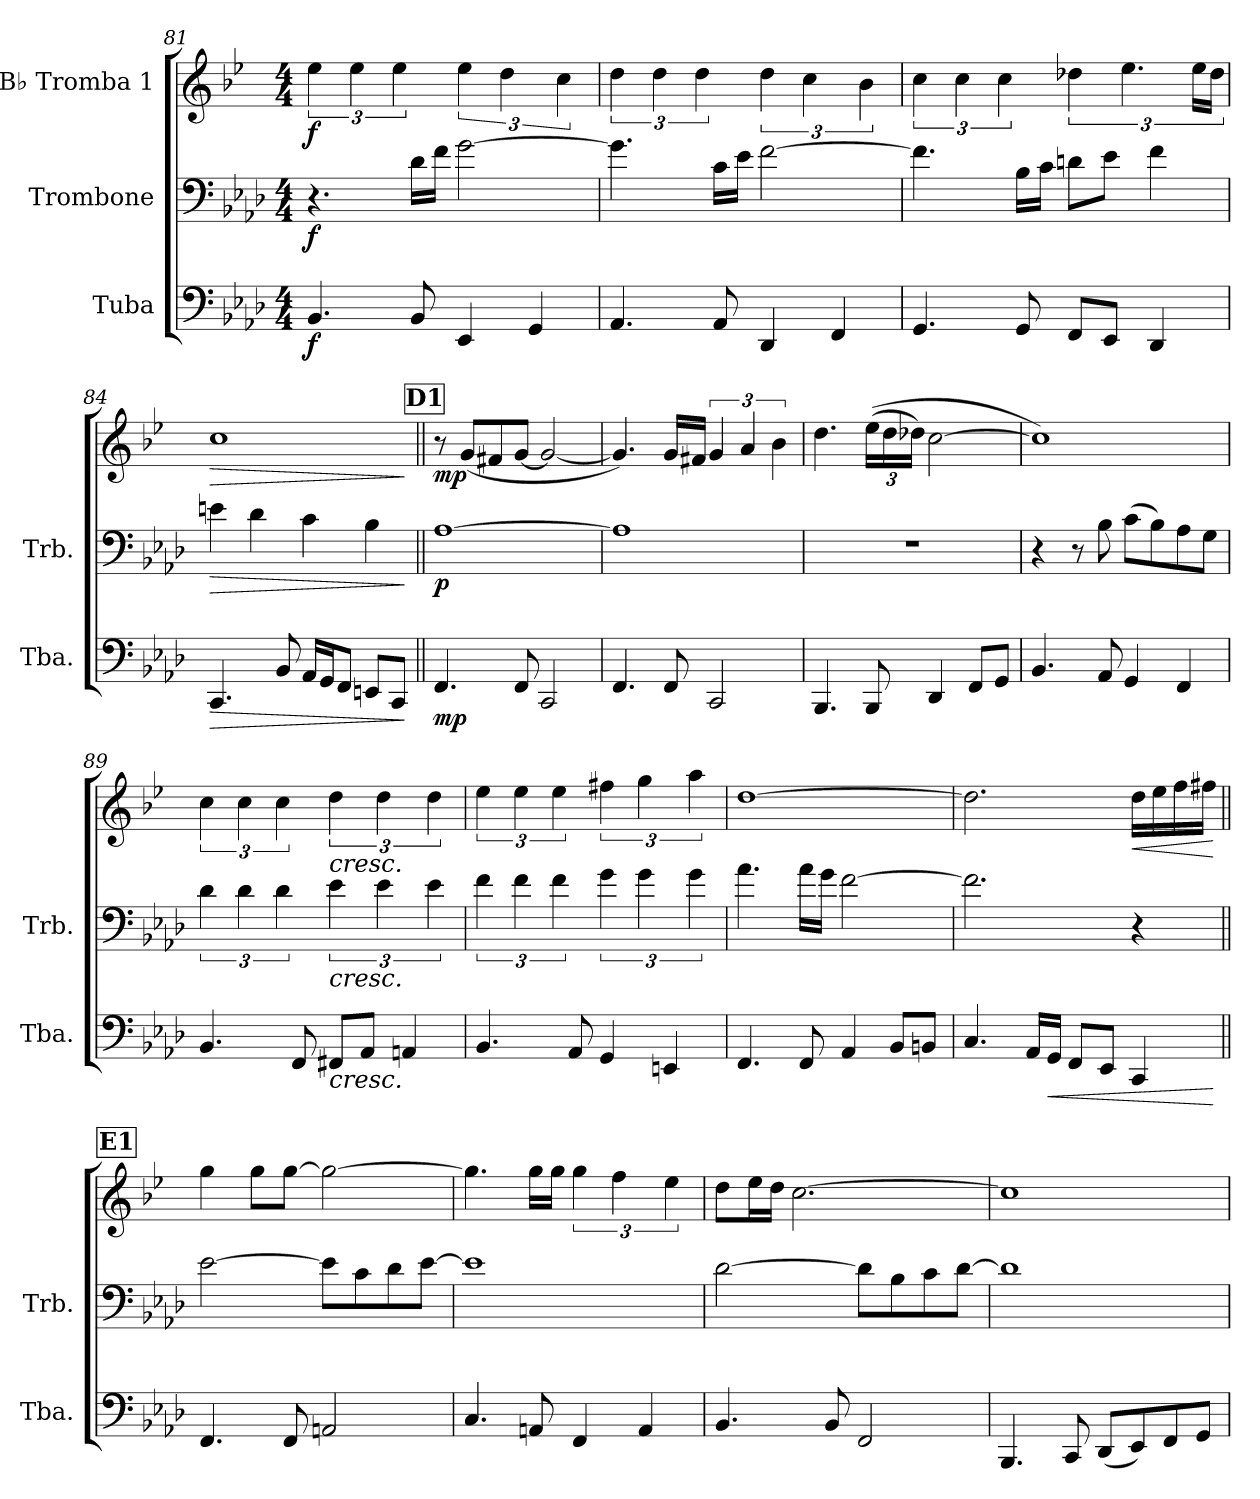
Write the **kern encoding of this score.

**kern	**dynam	**kern	**dynam	**kern	**dynam
*part3	*part3	*part2	*part2	*part1	*part1
*staff3	*staff3	*staff2	*staff2	*staff1	*staff1
*I"Tuba	*	*I"Trombone	*	*I"B♭ Tromba 1	*
*I'Tba.	*	*I'Trb.	*	*	*
*clefF4	*	*clefF4	*	*clefG2	*
*	*	*	*	*ITrd1c2	*
*k[b-e-a-d-]	*	*k[b-e-a-d-]	*	*k[b-e-a-d-]	*
*M4/4	*	*M4/4	*	*M4/4	*
=81	=81	=81	=81	=81	=81
!	!LO:DY:b	!	!LO:DY:b	!	!LO:DY:b
4.BB-/	f	4.r	f	6dd-\	f
.	.	.	.	6dd-\	.
.	.	.	.	6dd-\	.
8BB-/	.	16d-\LL	.	.	.
.	.	16f\JJ	.	.	.
4EE-/	.	[2g\	.	6dd-\	.
.	.	.	.	6cc\	.
4GG/	.	.	.	.	.
.	.	.	.	6b-\	.
=82	=82	=82	=82	=82	=82
4.AA-/	.	4.g\]	.	6cc\	.
.	.	.	.	6cc\	.
.	.	.	.	6cc\	.
8AA-/	.	16c\LL	.	.	.
.	.	16e-\JJ	.	.	.
4DD-/	.	[2f\	.	6cc\	.
.	.	.	.	6b-\	.
4FF/	.	.	.	.	.
.	.	.	.	6a-\	.
=83	=83	=83	=83	=83	=83
4.GG/	.	4.f\]	.	6b-\	.
.	.	.	.	6b-\	.
.	.	.	.	6b-\	.
8GG/	.	16B-\LL	.	.	.
.	.	16c\JJ	.	.	.
8FF/L	.	8dn\L	.	6cc-X\	.
8EE-/J	.	8e-\J	.	.	.
.	.	.	.	6.dd-\	.
4DD-/	.	4f\	.	.	.
.	.	.	.	24dd-\LL	.
.	.	.	.	24cc-\JJ	.
!!LO:PB:g=z
=84	=84	=84	=84	=84	=84
!	!LO:HP:b	!	!LO:HP:b	!	!LO:HP:b
4.CC/	>	4en\	>	1b-	>
.	.	4d-\	.	.	.
8BB-/	.	.	.	.	.
16AA-/LL	.	4c\	.	.	.
16GG/J	.	.	.	.	.
8FF/J	.	.	.	.	.
8EEn/L	.	4B-\	.	.	.
8CC/J	.	.	.	.	.
.	]	.	]	.	]
!!LO:REH:place=s1:a:B:fs=14:t=D1
=85||	=85||	=85||	=85||	=85||	=85||
!	!LO:DY:b	!	!LO:DY:b	!	!LO:DY:b
4.FF/	mp	[1A-	p	8r	mp
.	.	.	.	(<8f/L	.
.	.	.	.	8en/	.
8FF/	.	.	.	[8f/J	.
2CC/	.	.	.	2f/_	.
=86	=86	=86	=86	=86	=86
4.FF/	.	1A-]	.	4.f/])	.
8FF/	.	.	.	16f/LL	.
.	.	.	.	16en/JJ	.
2CC/	.	.	.	6f/	.
.	.	.	.	6g/	.
.	.	.	.	6a-\	.
=87	=87	=87	=87	=87	=87
4.BBB-/	.	1r	.	4.cc\	.
*	*	*	*	*Xbrackettup	*
8BBB-/	.	.	.	(>(>24dd-\LL	.
.	.	.	.	24cc\	.
.	.	.	.	24cc-X\JJ)	.
4DD-/	.	.	.	[2b-\	.
8FF/L	.	.	.	.	.
8GG/J	.	.	.	.	.
!!LO:LB:g=z
=88	=88	=88	=88	=88	=88
4.BB-/	.	4r	.	1b-])	.
.	.	8r	.	.	.
8AA-/	.	8B-\	.	.	.
4GG/	.	(>8c\L	.	.	.
.	.	8B-\)	.	.	.
4FF/	.	8A-\	.	.	.
.	.	8G\J	.	.	.
=89	=89	=89	=89	=89	=89
*	*	*	*	*brackettup	*
4.BB-/	.	6d-\	.	6b-\	.
.	.	6d-\	.	6b-\	.
.	.	6d-\	.	6b-\	.
8FF/	.	.	.	.	.
!	!	!	!	!LO:TX:b:i:t=cresc.	!
!	!	!LO:TX:b:i:t=cresc.	!	!	!
!LO:TX:b:i:t=cresc.	!	!	!	!	!
8FF#X/L	.	6e-\	.	6cc\	.
8AA-/J	.	.	.	.	.
.	.	6e-\	.	6cc\	.
4AAn/	.	.	.	.	.
.	.	6e-\	.	6cc\	.
=90	=90	=90	=90	=90	=90
4.BB-/	.	6f\	.	6dd-\	.
.	.	6f\	.	6dd-\	.
.	.	6f\	.	6dd-\	.
8AA-/	.	.	.	.	.
4GG/	.	6g\	.	6een\	.
.	.	6g\	.	6ff\	.
4EEn/	.	.	.	.	.
.	.	6g\	.	6gg\	.
=91	=91	=91	=91	=91	=91
4.FF/	.	4.a-\	.	[1cc	.
8FF/	.	16a-\LL	.	.	.
.	.	16g\JJ	.	.	.
4AA-/	.	[2f\	.	.	.
8BB-/L	.	.	.	.	.
8BBn/J	.	.	.	.	.
!!LO:LB:g=z
=92	=92	=92	=92	=92	=92
4.C/	.	2.f\]	.	2.cc\]	.
16AA-/LL	.	.	.	.	.
!	!LO:HP:b	!	!	!	!
16GG/JJ	<	.	.	.	.
8FF/L	.	.	.	.	.
8EE-/J	.	.	.	.	.
!	!	!	!	!	!LO:HP:b
4CC/	.	4r	.	16cc\LL	<
.	.	.	.	16dd-\	.
.	.	.	.	16ee-\	.
.	.	.	.	16een\JJ	.
.	[	.	.	.	[
!!LO:REH:place=s1:a:B:fs=14:t=E1
=93||	=93||	=93||	=93||	=93||	=93||
4.FF/	.	[2e-\	.	4ff\	.
.	.	.	.	8ff\L	.
8FF/	.	.	.	[8ff\J	.
2AAn/	.	8e-\L]	.	2ff\_	.
.	.	8c\	.	.	.
.	.	8d-\	.	.	.
.	.	[8e-\J	.	.	.
=94	=94	=94	=94	=94	=94
4.C/	.	1e-]	.	4.ff\]	.
8AAn/	.	.	.	16ff\LL	.
.	.	.	.	16ff\JJ	.
4FF/	.	.	.	6ff\	.
.	.	.	.	6ee-\	.
4AA/	.	.	.	.	.
.	.	.	.	6dd-\	.
=95	=95	=95	=95	=95	=95
4.BB-/	.	[2d-\	.	8cc\L	.
.	.	.	.	16dd-\L	.
.	.	.	.	16cc\JJ	.
.	.	.	.	[2.b-\	.
8BB-/	.	.	.	.	.
2FF/	.	8d-\L]	.	.	.
.	.	8B-\	.	.	.
.	.	8c\	.	.	.
.	.	[8d-\J	.	.	.
!!LO:LB:g=z
=96	=96	=96	=96	=96	=96
4.BBB-/	.	1d-]	.	1b-]	.
8CC/	.	.	.	.	.
(<8DD-/L	.	.	.	.	.
8EE-/)	.	.	.	.	.
8FF/	.	.	.	.	.
8GG/J	.	.	.	.	.
=	=	=	=	=	=
*-	*-	*-	*-	*-	*-
